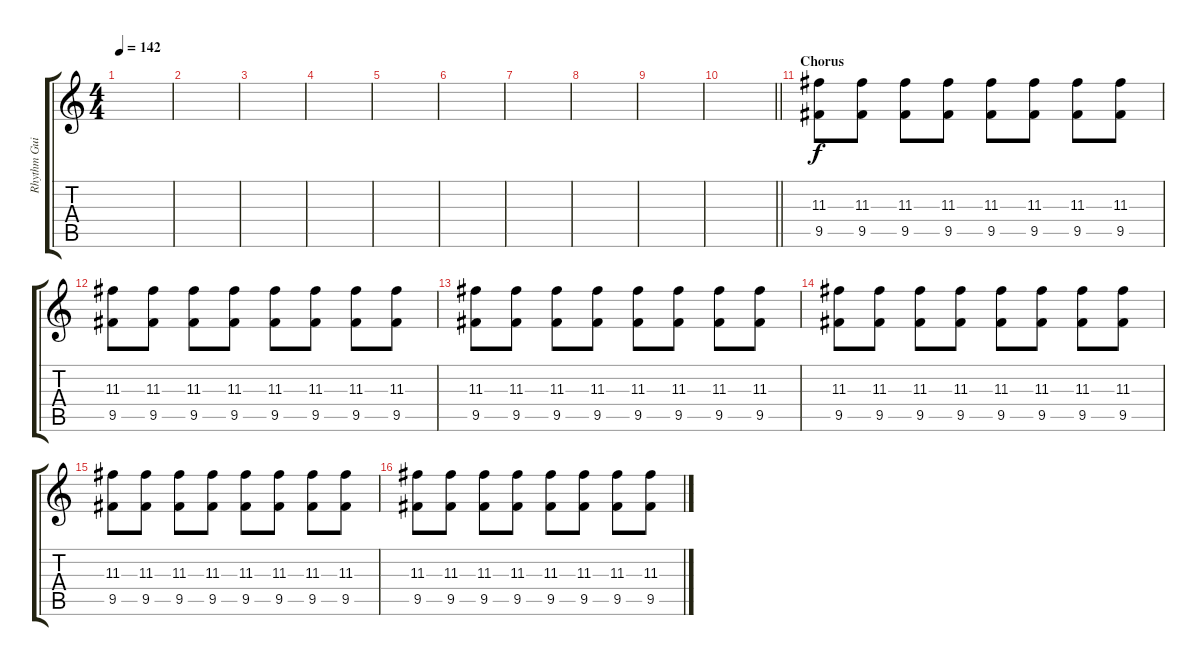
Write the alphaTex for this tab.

\track ("Rhythm Guitar" "Rhythm Gui") {instrument overdrivenguitar}
\staff {score tabs}
\tuning (E4 B3 G3 D3 A2 D2) {hide}
\ts (4 4)
\tempo 142
\clef g2
\ks c
|
|
|
|
|
|
|
|
|
\barLineRight lightlight
|
\section ("" "Chorus")
(11.3 9.5).8 (11.3 9.5).8 (11.3 9.5).8 (11.3 9.5).8 (11.3 9.5).8 (11.3 9.5).8 (11.3 9.5).8 (11.3 9.5).8 |
(11.3 9.5).8 (11.3 9.5).8 (11.3 9.5).8 (11.3 9.5).8 (11.3 9.5).8 (11.3 9.5).8 (11.3 9.5).8 (11.3 9.5).8 |
(11.3 9.5).8 (11.3 9.5).8 (11.3 9.5).8 (11.3 9.5).8 (11.3 9.5).8 (11.3 9.5).8 (11.3 9.5).8 (11.3 9.5).8 |
(11.3 9.5).8 (11.3 9.5).8 (11.3 9.5).8 (11.3 9.5).8 (11.3 9.5).8 (11.3 9.5).8 (11.3 9.5).8 (11.3 9.5).8 |
(11.3 9.5).8 (11.3 9.5).8 (11.3 9.5).8 (11.3 9.5).8 (11.3 9.5).8 (11.3 9.5).8 (11.3 9.5).8 (11.3 9.5).8 |
(11.3 9.5).8 (11.3 9.5).8 (11.3 9.5).8 (11.3 9.5).8 (11.3 9.5).8 (11.3 9.5).8 (11.3 9.5).8 (11.3 9.5).8
